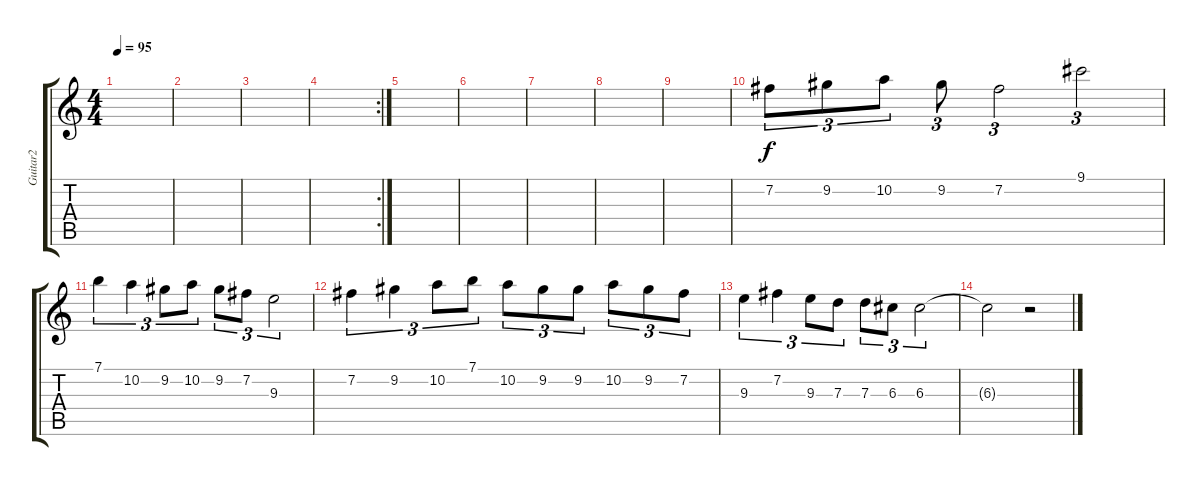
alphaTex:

\track ("Guitar2" "Guitar2") {instrument acousticguitarnylon}
\staff {score tabs}
\tuning (E4 B3 G3 D3 A2 E2) {hide}
\ts (4 4)
\tempo 95
\clef g2
\ks c
|
|
|
\rc 2
|
|
|
|
|
|
7.2.8{tu (3 2)} 9.2.8{tu (3 2)} 10.2.8{tu (3 2)} 9.2.8{tu (3 2)} 7.2.2{tu (3 2)} 9.1.2{tu (3 2)} |
7.1.4{tu (3 2)} 10.2.4{tu (3 2)} 9.2.8{tu (3 2)} 10.2.8{tu (3 2)} 9.2.8{tu (3 2)} 7.2.8{tu (3 2)} 9.3.2{tu (3 2)} |
7.2.4{tu (3 2)} 9.2.4{tu (3 2)} 10.2.8{tu (3 2)} 7.1.8{tu (3 2)} 10.2.8{tu (3 2)} 9.2.8{tu (3 2)} 9.2.8{tu (3 2)} 10.2.8{tu (3 2)} 9.2.8{tu (3 2)} 7.2.8{tu (3 2)} |
9.3.4{tu (3 2)} 7.2.4{tu (3 2)} 9.3.8{tu (3 2)} 7.3.8{tu (3 2)} 7.3.8{tu (3 2)} 6.3.8{tu (3 2)} 6.3.2{tu (3 2)} |
6.3{t}.2 r.2
